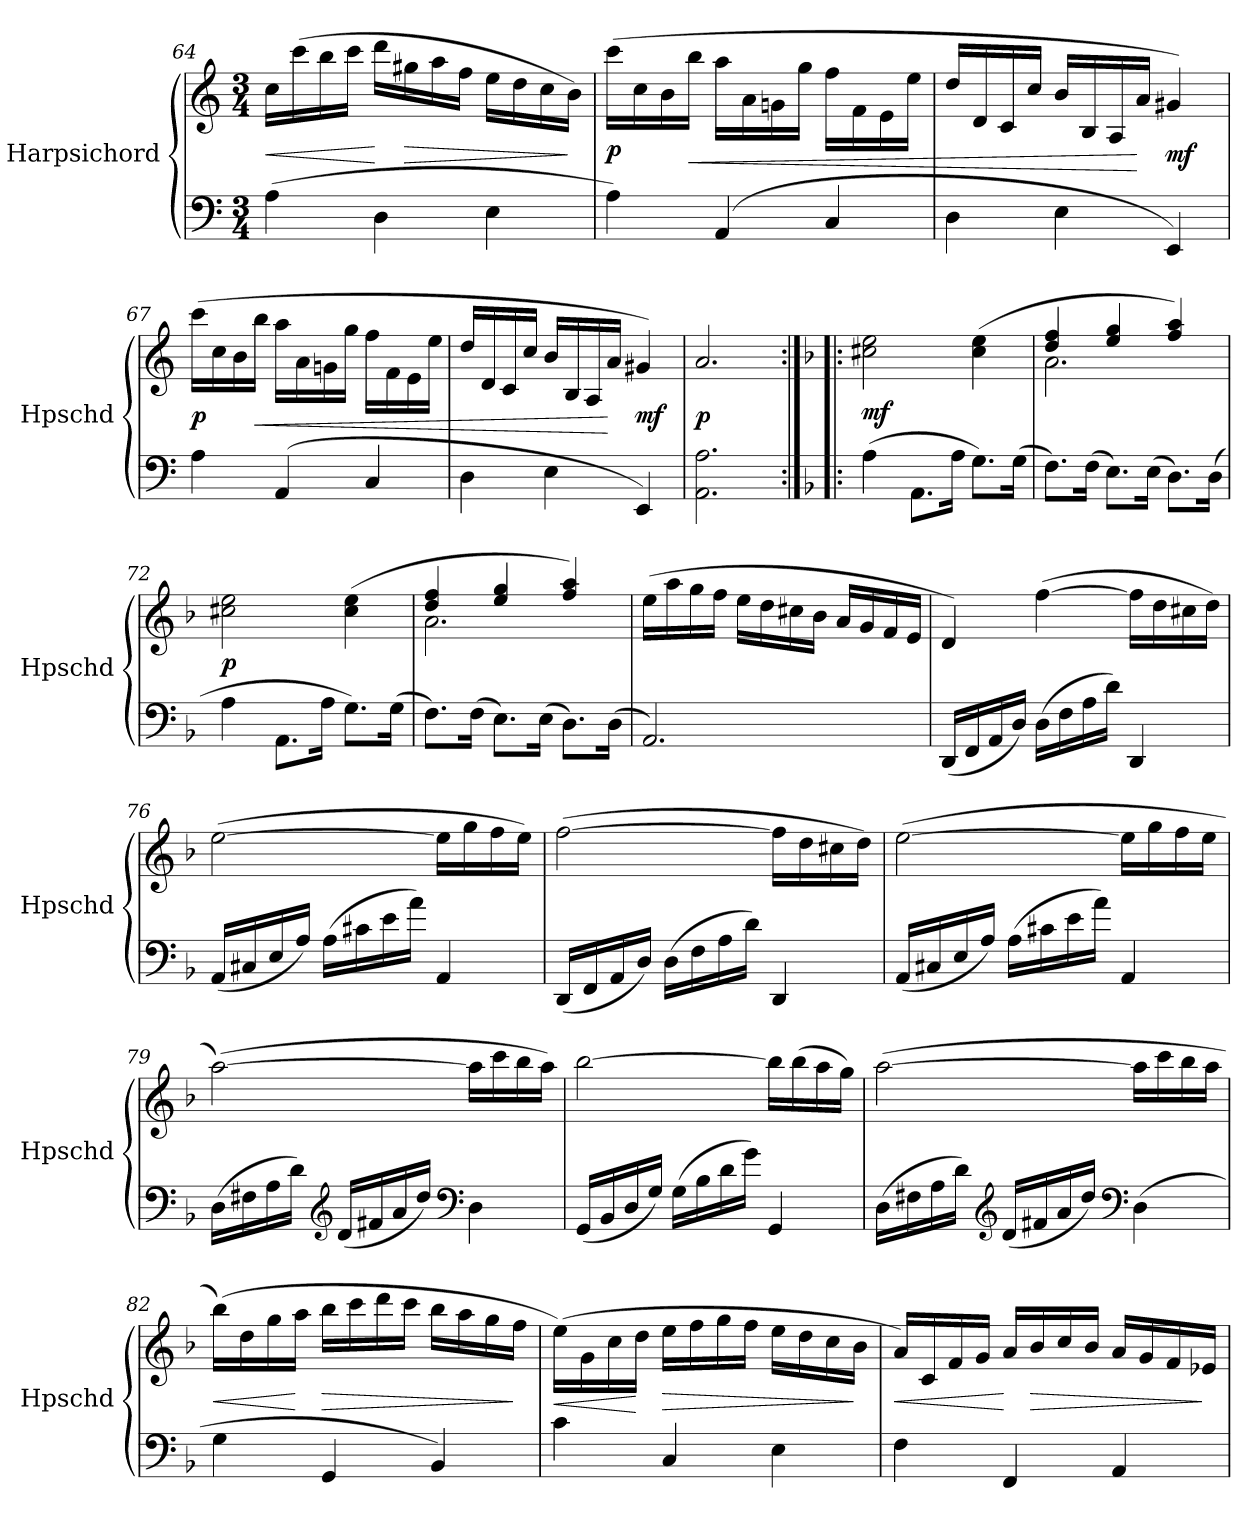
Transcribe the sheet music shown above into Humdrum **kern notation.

**kern	**kern	**dynam
*part1	*part1	*part1
*staff2	*staff1	*staff1/2
*I"Harpsichord	*	*
*I'Hpschd	*	*
*clefF4	*clefG2	*
*k[]	*k[]	*
*M3/4	*M3/4	*
=64	=64	=64
(4A\	16cc\LL	<
.	(16ccc\	.
.	16bb\	.
.	16ccc\JJ	.
4D\	16ddd\LL	[
.	16gg#X\	>
.	16aa\	.
.	16ff\JJ	.
4E\	16ee\LL	.
.	16dd\	.
.	16cc\	.
.	16b\JJ)	]
=65	=65	=65
4A\)	(16ccc\LL	p
.	16cc\	.
.	16b\	.
.	16bb\JJ	<
(4AA/	16aa\LL	.
.	16a\	.
.	16gn\	.
.	16gg\JJ	.
4C/	16ff\LL	.
.	16f\	.
.	16e\	.
.	16ee\JJ	.
=66	=66	=66
4D\	16dd/LL	.
.	16d/	.
.	16c/	.
.	16cc/JJ	.
4E\	16b/LL	.
.	16B/	.
.	16A/	.
.	16a/JJ	[
4EE/)	4g#X/)	mf
=67	=67	=67
4A\	(16ccc\LL	p
.	16cc\	.
.	16b\	.
.	16bb\JJ	<
(4AA/	16aa\LL	.
.	16a\	.
.	16gn\	.
.	16gg\JJ	.
4C/	16ff\LL	.
.	16f\	.
.	16e\	.
.	16ee\JJ	.
=68	=68	=68
4D\	16dd/LL	.
.	16d/	.
.	16c/	.
.	16cc/JJ	.
4E\	16b/LL	.
.	16B/	.
.	16A/	.
.	16a/JJ	[
4EE/)	4g#X/)	mf
=69	=69	=69
2.AA\ 2.A\	2.a/	p
=70:|!|:	=70:|!|:	=70:|!|:
*k[b-]	*k[b-]	*
(4A\	2cc#X\ 2ee\	mf
8.AA\L	.	.
16A\Jk	.	.
8.G\L)	(4cc#\ 4ee\	.
(16G\Jk	.	.
=71	=71	=71
*	*^	*
8.F\L)	4dd/ 4ff/	2.a\	.
(16F\Jk	.	.	.
8.E\L)	4ee/ 4gg/	.	.
(16E\Jk	.	.	.
8.D\L)	4ff/ 4aa/)	.	.
(16D\Jk	.	.	.
*	*v	*v	*
=72	=72	=72
4A\	2cc#X\ 2ee\	p
8.AA\L	.	.
16A\Jk	.	.
8.G\L)	(4cc#\ 4ee\	.
(16G\Jk	.	.
=73	=73	=73
*	*^	*
8.F\L)	4dd/ 4ff/	2.a\	.
(16F\Jk	.	.	.
8.E\L)	4ee/ 4gg/	.	.
(16E\Jk	.	.	.
8.D\L)	4ff/ 4aa/)	.	.
(16D\Jk	.	.	.
*	*v	*v	*
=74	=74	=74
2.AA/)	(16ee\LL	.
.	16aa\	.
.	16gg\	.
.	16ff\JJ	.
.	16ee\LL	.
.	16dd\	.
.	16cc#X\	.
.	16b-\JJ	.
.	16a/LL	.
.	16g/	.
.	16f/	.
.	16e/JJ	.
=75	=75	=75
(16DD/LL	4d/)	.
16FF/	.	.
16AA/	.	.
16D/JJ)	.	.
(16D\LL	([4ff\	.
16F\	.	.
16A\	.	.
16d\JJ)	.	.
4DD/	16ff\LL]	.
.	16dd\	.
.	16cc#X\	.
.	16dd\JJ)	.
=76	=76	=76
(16AA/LL	([2ee\	.
16C#X/	.	.
16E/	.	.
16A/JJ)	.	.
(16A\LL	.	.
16c#X\	.	.
16e\	.	.
16a\JJ)	.	.
4AA/	16ee\LL]	.
.	16gg\	.
.	16ff\	.
.	16ee\JJ)	.
=77	=77	=77
(16DD/LL	([2ff\	.
16FF/	.	.
16AA/	.	.
16D/JJ)	.	.
(16D\LL	.	.
16F\	.	.
16A\	.	.
16d\JJ)	.	.
4DD/	16ff\LL]	.
.	16dd\	.
.	16cc#X\	.
.	16dd\JJ)	.
=78	=78	=78
(16AA/LL	([2ee\	.
16C#X/	.	.
16E/	.	.
16A/JJ)	.	.
(16A\LL	.	.
16c#X\	.	.
16e\	.	.
16a\JJ)	.	.
4AA/	16ee\LL]	.
.	16gg\	.
.	16ff\	.
.	16ee\JJ	.
=79	=79	=79
(16D\LL	([2aa\)	.
16F#X\	.	.
16A\	.	.
16d\JJ)	.	.
*clefG2	*	*
(16d/LL	.	.
16f#X/	.	.
16a/	.	.
16dd/JJ)	.	.
*clefF4	*	*
4D\	16aa\LL]	.
.	16ccc\	.
.	16bb-\	.
.	16aa\JJ)	.
=80	=80	=80
(16GG/LL	[2bb-\	.
16BB-/	.	.
16D/	.	.
16G/JJ)	.	.
(16G\LL	.	.
16B-\	.	.
16d\	.	.
16g\JJ)	.	.
4GG/	16bb-\LL]	.
.	(16bb-\	.
.	16aa\	.
.	16gg\JJ)	.
=81	=81	=81
(16D\LL	([2aa\	.
16F#X\	.	.
16A\	.	.
16d\JJ)	.	.
*clefG2	*	*
(16d/LL	.	.
16f#X/	.	.
16a/	.	.
16dd/JJ)	.	.
*clefF4	*	*
(4D\	16aa\LL]	.
.	16ccc\	.
.	16bb-\	.
.	16aa\JJ	.
=82	=82	=82
4G\	(16bb-\LL)	<
.	16dd\	.
.	16gg\	.
.	16aa\JJ	[
4GG/	16bb-\LL	>
.	16ccc\	.
.	16ddd\	.
.	16ccc\JJ	.
4BB-/)	16bb-\LL	.
.	16aa\	.
.	16gg\	.
.	16ff\JJ	]
=83	=83	=83
4c\	(16ee\LL)	<
.	16g\	.
.	16cc\	.
.	16dd\JJ	[
4C/	16ee\LL	>
.	16ff\	.
.	16gg\	.
.	16ff\JJ	.
4E\	16ee\LL	.
.	16dd\	.
.	16cc\	.
.	16b-\JJ	]
=84	=84	=84
4F\	16a/LL)	<
.	16c/	.
.	16f/	.
.	16g/JJ	.
4FF/	16a/LL	[
.	16b-/	>
.	16cc/	.
.	16b-/JJ	.
4AA/	16a/LL	.
.	16g/	.
.	16f/	.
.	16e-X/JJ	]
=	=	=
*-	*-	*-
